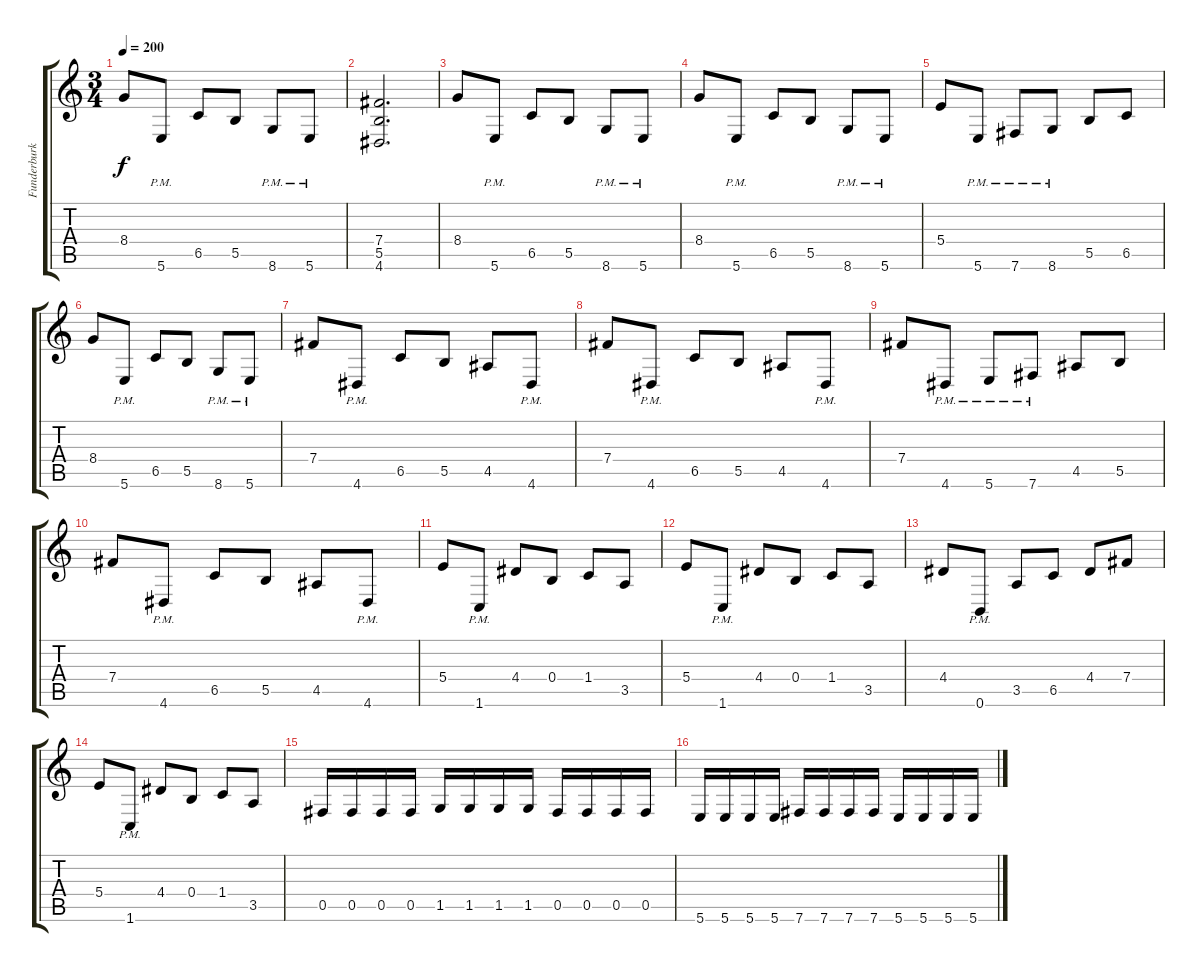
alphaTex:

\track ("Funderburk Rhythm " "Funderburk") {instrument overdrivenguitar}
\staff {score tabs}
\tuning (Db4 Ab3 E3 B2 Gb2 B1) {hide}
\ts (3 4)
\tempo 200
\clef g2
\ks c
8.4.8{dy f} 5.6{pm}.8 6.5.8 5.5.8 8.6{pm}.8 5.6{pm}.8 |
(7.4 5.5 4.6).2{d} |
8.4.8 5.6{pm}.8 6.5.8 5.5.8 8.6{pm}.8 5.6{pm}.8 |
8.4.8 5.6{pm}.8 6.5.8 5.5.8 8.6{pm}.8 5.6{pm}.8 |
5.4.8 5.6{pm}.8 7.6{pm}.8 8.6{pm}.8 5.5.8 6.5.8 |
8.4.8 5.6{pm}.8 6.5.8 5.5.8 8.6{pm}.8 5.6{pm}.8 |
7.4.8 4.6{pm}.8 6.5.8 5.5.8 4.5.8 4.6{pm}.8 |
7.4.8 4.6{pm}.8 6.5.8 5.5.8 4.5.8 4.6{pm}.8 |
7.4.8 4.6{pm}.8 5.6{pm}.8 7.6{pm}.8 4.5.8 5.5.8 |
7.4.8 4.6{pm}.8 6.5.8 5.5.8 4.5.8 4.6{pm}.8 |
5.4.8 1.6{pm}.8 4.4.8 0.4.8 1.4.8 3.5.8 |
5.4.8 1.6{pm}.8 4.4.8 0.4.8 1.4.8 3.5.8 |
4.4.8 0.6{pm}.8 3.5.8 6.5.8 4.4.8 7.4.8 |
5.4.8 1.6{pm}.8 4.4.8 0.4.8 1.4.8 3.5.8 |
0.5.16 0.5.16 0.5.16 0.5.16 1.5.16 1.5.16 1.5.16 1.5.16 0.5.16 0.5.16 0.5.16 0.5.16 |
5.6.16 5.6.16 5.6.16 5.6.16 7.6.16 7.6.16 7.6.16 7.6.16 5.6.16 5.6.16 5.6.16 5.6.16
